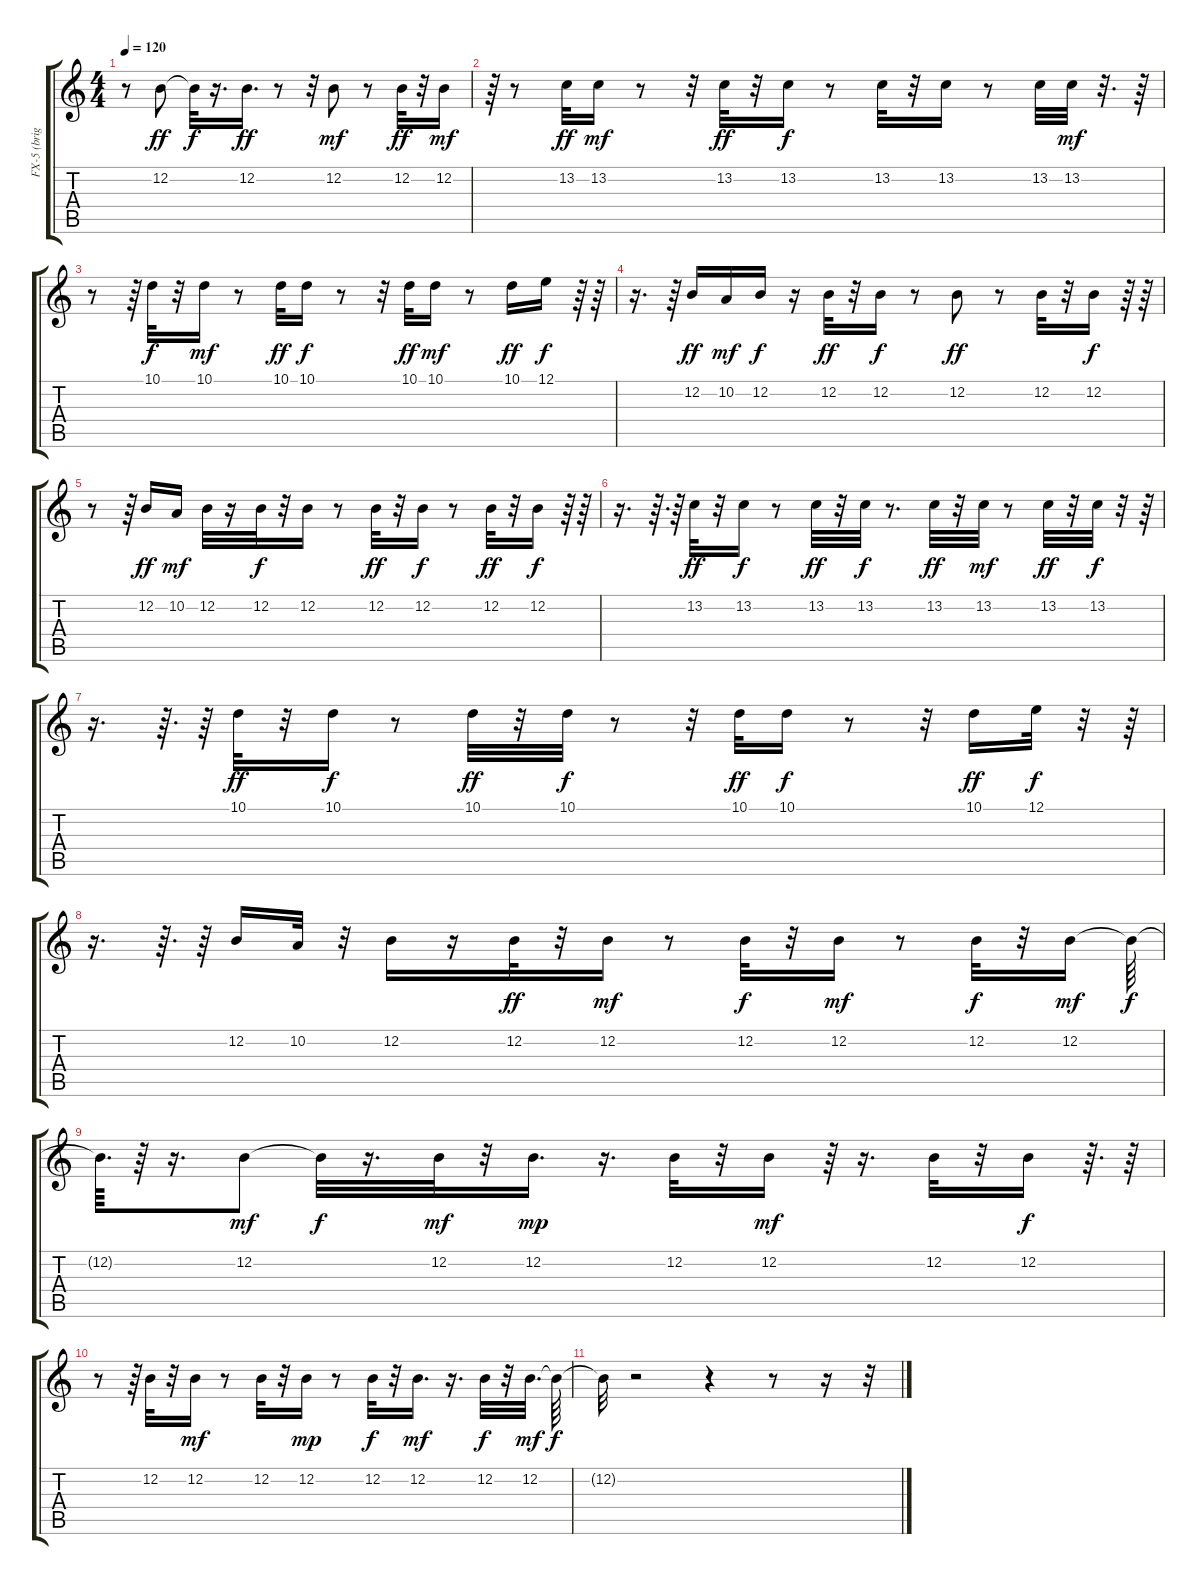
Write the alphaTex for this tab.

\track ("FX-5 (brightness)" "FX-5 (brig") {instrument fx5brightness}
\staff {score tabs}
\tuning (E4 B3 G3 D3 A2 E2) {hide}
\ts (4 4)
\tempo 120
\clef g2
\ks c
r.8{dy f} 12.2.8{dy ff} 12.2{t}.32{dy f} r.16{d} 12.2.16{d dy ff} r.8 r.32 12.2.8{dy mf} r.8 12.2.32{dy ff} r.32 12.2.16{dy mf} |
r.64 r.8 13.2.32{dy ff} 13.2.16{dy mf} r.8 r.32 13.2.32{dy ff} r.32 13.2.16{dy f} r.8 13.2.32 r.32 13.2.16 r.8 13.2.32 13.2.32{dy mf} r.32{d} r.64 |
r.8 r.64 10.1.32{dy f volume 8} r.32 10.1.16{dy mf volume 8} r.8 10.1.32{dy ff volume 8} 10.1.16{dy f volume 8} r.8 r.32 10.1.32{dy ff volume 8} 10.1.16{dy mf volume 7} r.8 10.1.16{dy ff volume 7} 12.1.16{dy f volume 7} r.64 r.64 |
r.16{d} r.64 12.2.16{dy ff volume 7} 10.2.16{dy mf volume 7} 12.2.16{dy f} r.16 12.2.32{dy ff volume 7} r.32 12.2.16{dy f volume 7} r.8 12.2.8{dy ff volume 7} r.8 12.2.32{volume 6} r.32 12.2.16{dy f volume 6} r.64 r.64 |
r.8 r.64 12.2.16{dy ff volume 6} 10.2.16{dy mf volume 6} 12.2.32 r.16 12.2.32{dy f volume 6} r.32 12.2.16{volume 6} r.8 12.2.32{dy ff volume 6} r.32 12.2.16{dy f volume 5} r.8 12.2.32{dy ff volume 5} r.32 12.2.16{dy f volume 5} r.64 r.64 |
r.16{d} r.64{d} r.64 13.2.32{dy ff volume 5} r.32 13.2.16{dy f volume 5} r.8 13.2.32{dy ff volume 5} r.32 13.2.32{dy f volume 5} r.8{d} 13.2.32{dy ff volume 5} r.32 13.2.32{dy mf volume 4} r.8 13.2.32{dy ff volume 4} r.32 13.2.32{dy f volume 4} r.32 r.64 |
r.16{d} r.64{d} r.64 10.1.32{dy ff volume 4} r.32 10.1.16{dy f} r.8 10.1.32{dy ff volume 4} r.32 10.1.32{dy f volume 4} r.8 r.32 10.1.32{dy ff volume 4} 10.1.16{dy f volume 3} r.8 r.32 10.1.16{dy ff volume 3} 12.1.32{dy f volume 3} r.32 r.64 |
r.16{d} r.64{d} r.64 12.2.16{volume 3} 10.2.32 r.32 12.2.16{volume 3} r.16 12.2.32{dy ff} r.32 12.2.16{dy mf volume 3} r.8 12.2.32{dy f volume 3} r.32 12.2.16{dy mf volume 2} r.8 12.2.32{dy f volume 2} r.32 12.2.16{dy mf volume 2} 12.2{t}.64{dy f} |
12.2{t}.64{d} r.64 r.16{d} 12.2.8{dy mf volume 2} 12.2{t}.32{dy f} r.16{d} 12.2.32{dy mf volume 2} r.32 12.2.16{d dy mp volume 2} r.16{d} 12.2.32{volume 2} r.32 12.2.16{dy mf volume 1} r.64 r.16{d} 12.2.32{volume 1} r.32 12.2.16{dy f volume 1} r.64{d} r.64 |
r.8 r.64 12.2.32{volume 1} r.32 12.2.16{dy mf} r.8 12.2.32{volume 1} r.32 12.2.16{dy mp} r.8 12.2.32{dy f volume 0} r.32 12.2.16{d dy mf} r.16{d} 12.2.32{dy f volume 0} r.32 12.2.32{d dy mf} 12.2{t}.64{dy f} |
12.2{t}.32 r.2 r.4 r.8 r.16 r.32
